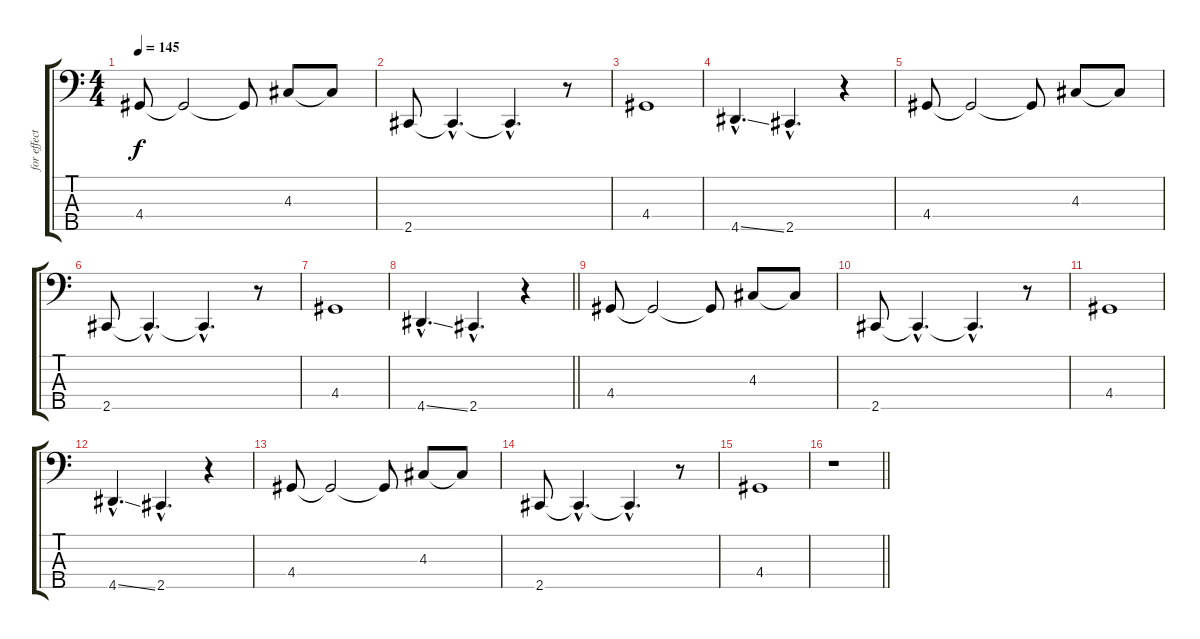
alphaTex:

\track ("for effect" "for effect") {instrument fretlessbass}
\staff {score tabs}
\tuning (G2 D2 A1 E1 B0) {hide}
\ts (4 4)
\tempo 145
\clef f4
\ks c
4.4.8{dy f} 4.4{t}.2 4.4{t}.8 4.3.8 4.3{t}.8 |
2.5.8 2.5{hac t}.4{d} 2.5{hac t}.4{d} r.8 |
4.4.1 |
4.5{ss hac}.4{d} 2.5{hac}.4{d} r.4 |
4.4.8 4.4{t}.2 4.4{t}.8 4.3.8 4.3{t}.8 |
2.5.8 2.5{hac t}.4{d} 2.5{hac t}.4{d} r.8 |
4.4.1 |
\barLineRight lightlight
4.5{ss hac}.4{d} 2.5{hac}.4{d} r.4 |
4.4.8 4.4{t}.2 4.4{t}.8 4.3.8 4.3{t}.8 |
2.5.8 2.5{hac t}.4{d} 2.5{hac t}.4{d} r.8 |
4.4.1 |
4.5{ss hac}.4{d} 2.5{hac}.4{d} r.4 |
4.4.8 4.4{t}.2 4.4{t}.8 4.3.8 4.3{t}.8 |
2.5.8 2.5{hac t}.4{d} 2.5{hac t}.4{d} r.8 |
4.4.1 |
\barLineRight lightlight
r.1
